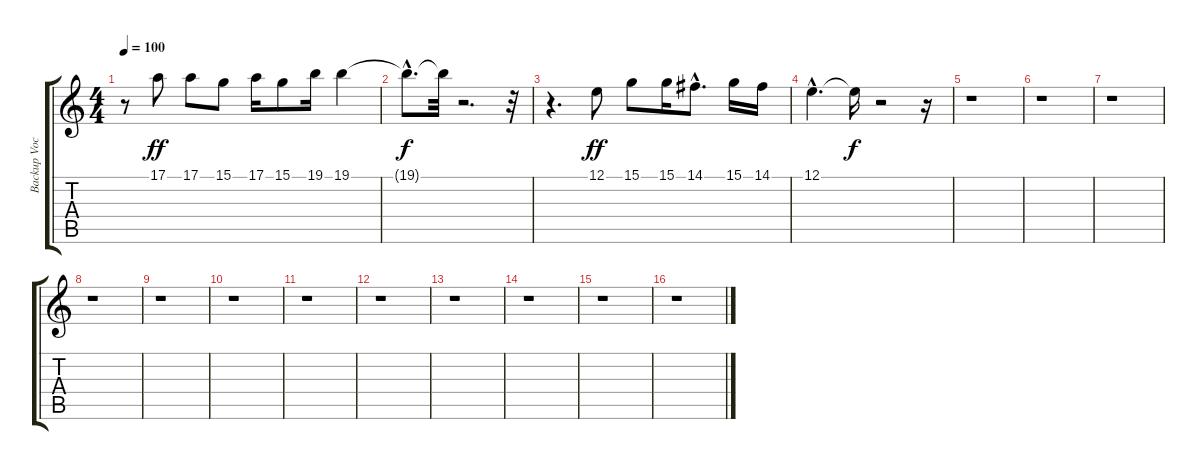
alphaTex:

\track ("Backup Vocals" "Backup Voc") {instrument voiceoohs}
\staff {score tabs}
\tuning (E4 B3 G3 D3 A2 E2) {hide}
\ts (4 4)
\tempo 100
\clef g2
\ks c
r.8{dy f} 17.1.8{dy ff} 17.1.8 15.1.8 17.1.16 15.1.8 19.1.16 19.1.4 |
19.1{hac t}.8{d dy f} 19.1{t}.32 r.2{d} r.32 |
r.4{d} 12.1.8{dy ff} 15.1.8 15.1.16 14.1{hac}.8{d} 15.1.16 14.1.16 |
12.1{hac}.4{d} 12.1{t}.16{dy f} r.2 r.16 |
r.1 |
r.1 |
r.1 |
r.1 |
r.1 |
r.1 |
r.1 |
r.1 |
r.1 |
r.1 |
r.1 |
r.1
